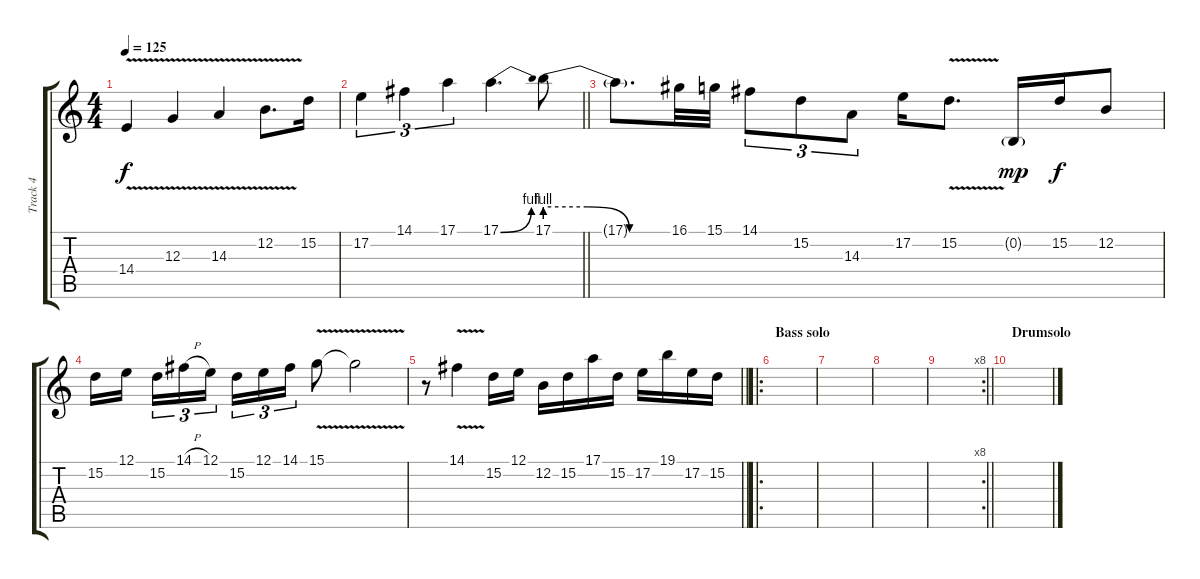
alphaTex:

\track ("Track 4" "Track 4") {instrument lead2sawtooth}
\staff {score tabs}
\tuning (E4 B3 G3 D3 A2 E2) {hide}
\ts (4 4)
\tempo 125
\clef g2
\ks c
14.4{v}.4{dy f} 12.3{v}.4 14.3{v}.4 12.2{v}.8{d} 15.2.16 |
\barLineRight lightlight
17.2.4{tu (3 2)} 14.1.4{tu (3 2)} 17.1.4{tu (3 2)} 17.1{be (bend 0 0 60 4)}.4{d} 17.1{be (custom 0 4 20 4 40 0 60 0)}.8 |
17.1{t}.8{d} 16.1.32 15.1.32 14.1.8{tu (3 2)} 15.2.8{tu (3 2)} 14.3.8{tu (3 2)} 17.2.16 15.2{v}.8{d} 0.2{g}.16{dy mp} 15.2.16{dy f} 12.2.8 |
15.2.16 12.1.16{beam splitsecondary} 15.2.16{tu (3 2)} 14.1{h}.16{tu (3 2)} 12.1.16{tu (3 2)} 15.2.16{tu (3 2)} 12.1.16{tu (3 2)} 14.1.16{tu (3 2)} 15.1{v}.8 15.1{t}.2 |
\barLineRight lightlight
r.8 14.1{v}.4 15.2.16 12.1.16 12.2.16 15.2.16 17.1.16 15.2.16 17.2.16 19.1.16 17.2.16 15.2.16 |
\ro
\section ("" "Bass solo")
|
|
|
\rc 8
\barLineRight lightlight
|
\section ("" "Drumsolo")
